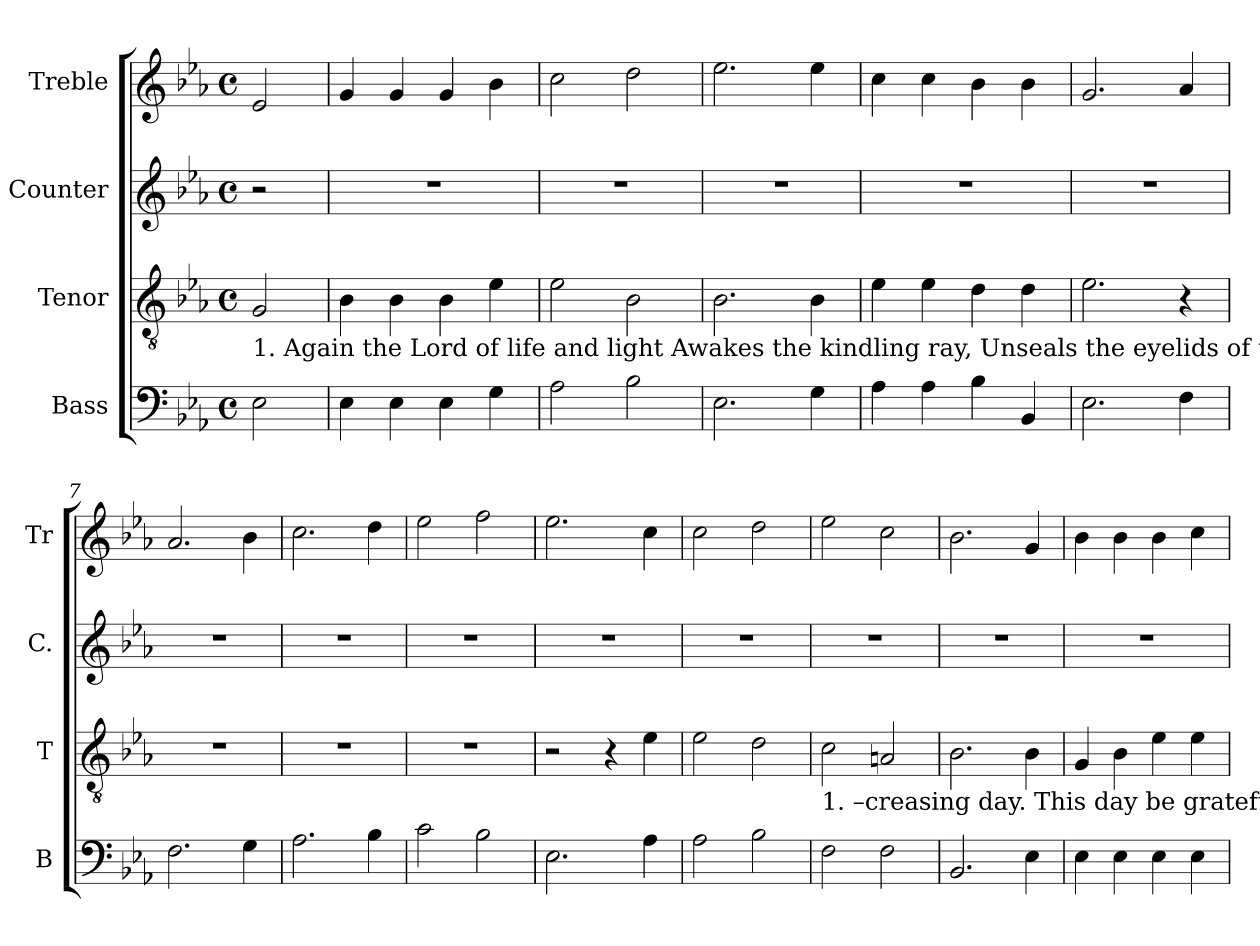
**kern	**kern	**kern	**kern
*part4	*part3	*part2	*part1
*staff4	*staff3	*staff2	*staff1
*I"Bass	*I"Tenor	*I"Counter	*I"Treble
*I'B	*I'T	*I'C.	*I'Tr
*clefF4	*clefGv2	*clefG2	*clefG2
*k[b-e-a-]	*k[b-e-a-]	*k[b-e-a-]	*k[b-e-a-]
*M4/4	*M4/4	*M4/4	*M4/4
*met(c)	*met(c)	*met(c)	*met(c)
=1	=1	=1	=1
!	!LO:TX:b:t=1. Again the Lord of life and light  Awakes the kindling ray, Unseals the eyelids of the morn, And pours in –	!	!
2E-\	2G/	2r	2e-/
=2	=2	=2	=2
4E-\	4B-\	1r	4g/
4E-\	4B-\	.	4g/
4E-\	4B-\	.	4g/
4G\	4e-\	.	4b-\
=3	=3	=3	=3
2A-\	2e-\	1r	2cc\
2B-\	2B-\	.	2dd\
=4	=4	=4	=4
2.E-\	2.B-\	1r	2.ee-\
4G\	4B-\	.	4ee-\
=5	=5	=5	=5
4A-\	4e-\	1r	4cc\
4A-\	4e-\	.	4cc\
4B-\	4d\	.	4b-\
4BB-/	4d\	.	4b-\
=6	=6	=6	=6
2.E-\	2.e-\	1r	2.g/
4F\	4r	.	4a-/
=7	=7	=7	=7
2.F\	1r	1r	2.a-/
4G\	.	.	4b-\
=8	=8	=8	=8
2.A-\	1r	1r	2.cc\
4B-\	.	.	4dd\
=9	=9	=9	=9
2c\	1r	1r	2ee-\
2B-\	.	.	2ff\
=10	=10	=10	=10
2.E-\	2r	1r	2.ee-\
.	4r	.	.
4A-\	4e-\	.	4cc\
=11	=11	=11	=11
2A-\	2e-\	1r	2cc\
2B-\	2d\	.	2dd\
=12	=12	=12	=12
!	!LO:TX:b:t=1. –creasing  day. This day be grateful homage paid, And loud hosannas sung, Let gladness dwell in every heart, And	!	!
2F\	2c\	1r	2ee-\
2F\	2An/	.	2cc\
=13	=13	=13	=13
2.BB-/	2.B-\	1r	2.b-\
4E-\	4B-\	.	4g/
=14	=14	=14	=14
4E-\	4G/	1r	4b-\
4E-\	4B-\	.	4b-\
4E-\	4e-\	.	4b-\
4E-\	4e-\	.	4cc\
=	=	=	=
*-	*-	*-	*-
